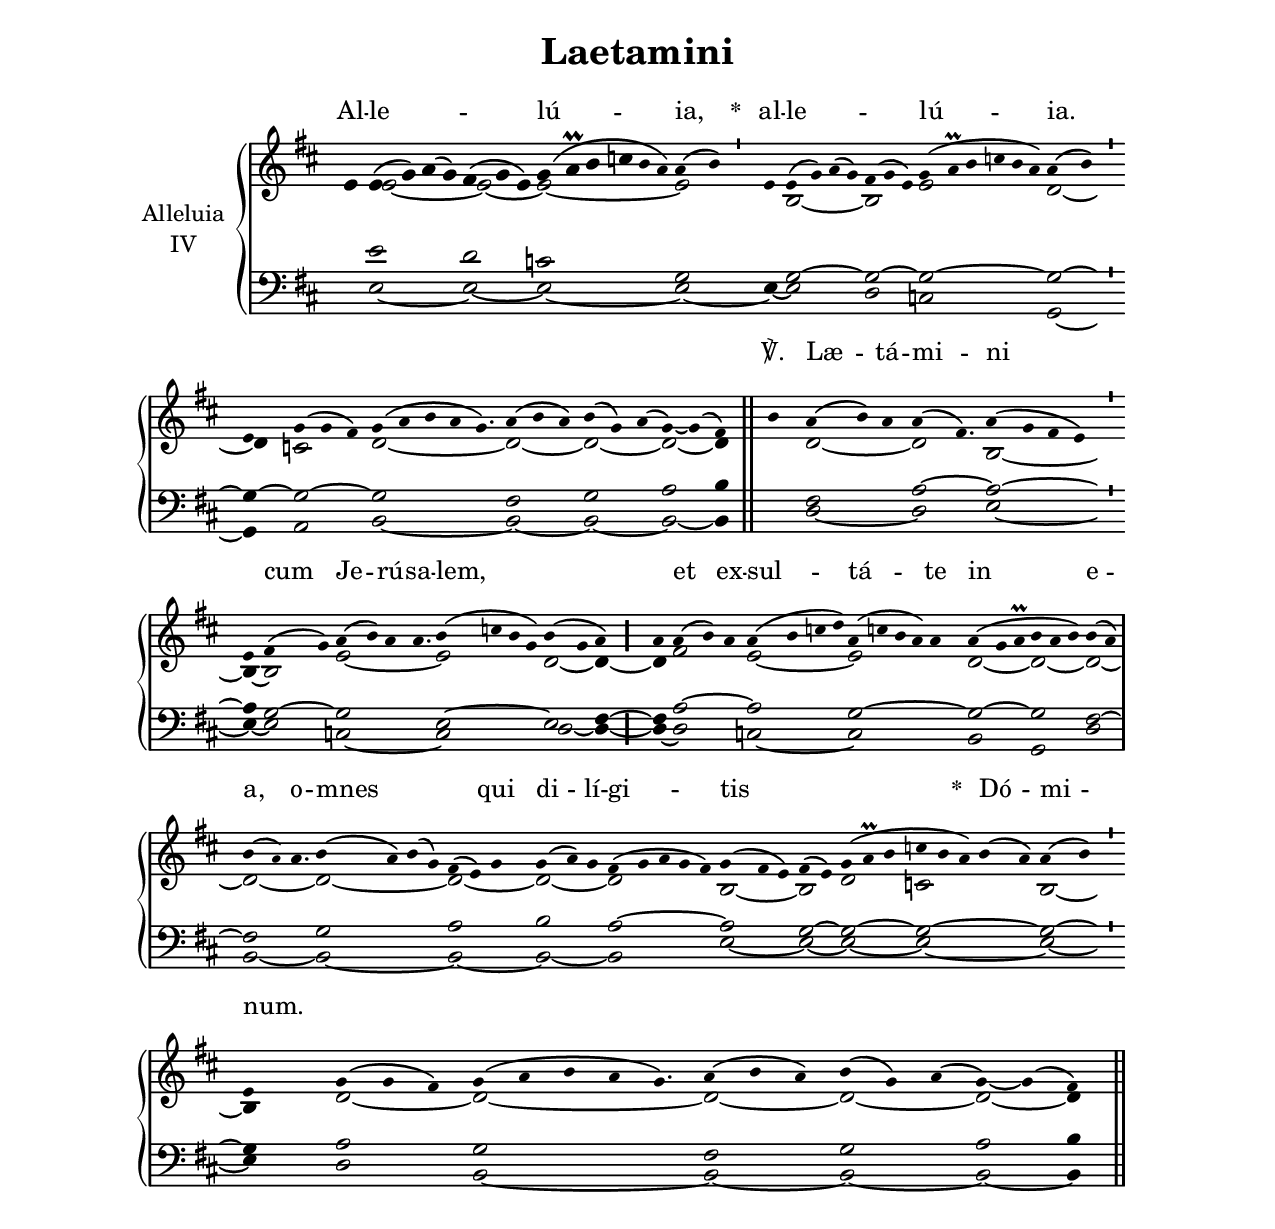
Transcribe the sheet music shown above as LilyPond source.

\version "2.18"
\include "gregorian.ly"
\include "noh2.ily"


%Page reference: page iii.199
%(volume.page)

global = {
 \key fis \phrygian
 \cadenzaOn 
}

\header {
  title = \markup \center-column {"Laetamini" \vspace #1 }
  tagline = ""
  composer = ""
}

\paper {
 #(include-special-characters)
  oddHeaderMarkup = \markup \fill-line {
    \line {}
    \center-column {
      \on-the-fly #first-page     " "
      \on-the-fly #not-first-page "Laetamini"
    }
    \line { \on-the-fly #print-page-number-check-first \fromproperty #'page:page-number-string }
  }
  evenHeaderMarkup = \markup \fill-line {
    \line { \on-the-fly #print-page-number-check-first \fromproperty #'page:page-number-string }
    \center-column { "Laetamini" }
    \line {}
  }
}

chantText = \lyricmode {
Al -- le -- _ _ lú -- ia, 
\set stanza = " * " al -- le -- _ _ lú -- ia. _ _ _ _ _ _ ℣. 
Læ -- tá -- mi -- ni _ cum Je -- rú -- sa -- lem, _ _ 
et ex -- sul -- tá -- te in e -- a, 
o -- mnes _ _ qui di -- lí -- gi -- tis _ _ 
\set stanza = " * " Dó -- mi -- num. _ _ _ _ _ _ }

chantMusic = {
\tieDown   e'4 e'4 ( g'4) a'4 ( g'4) fis'4 ( g'4 e'4)  g'4 ( a'\prall b'4 c''4 \tiny b' a' 4) a'4 ( b'4) \divisioMinima
  e'4 e'4 ( g'4) a'4 ( g'4) fis'4 ( g'4 e'4)  g'4 ( a'\prall b'4 c''4 \tiny b' a' 4) a'4 ( b'4) \divisioMinima
 e'4 g'4 ( g'4 fis'4) g'4 ( a'4 b'4 a'4 g'4.) a'4 ( b'4 a'4) b'4 ( g'4) a'4 ( g'4) ~ g'4 ( fis'4) \finalis
 b'4 a'4 ( b'4) a'4 a'4 ( fis'4.) a'4 ( g'4 fis'4 e'4) \divisioMinima
 e'4 fis'4 ( g'4) a'4 ( b'4) a'4  a'4. b'4 ( c''4 b'4 g'4) b'4 ( g'4 a'4) \divisioMaior
 a'4 a'4 ( b'4) a'4  a'4 ( b'4 c''4 d''4) a'4 ( c''4 b'4 a'4) a'4 a'4 ( g'4 a'\prall b'4 a'4 b'4) b'4 ( a'4) \divisioMaxima
 b'4 ( \once \tweak #'font-size #-4 a' ) a'4. b'4 ( a'4) b'4 ( g'4) fis'4 ( e'4) g'4 g'4 ( a'4) g'4 fis'4 ( g'4 a'4 g'4 fis'4) g'4 ( fis'4 e'4) fis'4 ( e'4)   g'4 ( a'\prall b'4 c''4 b'4 a'4) b'4 ( a'4) a'4 ( b'4) \divisioMinima
 e'4 g'4 ( g'4 fis'4) g'4 ( a'4 b'4 a'4 g'4.) a'4 ( b'4 a'4) b'4 ( g'4) a'4 ( g'4) ~ g'4 ( fis'4) \finalis

}

altoMusic = {
r4 e'2*4/2 ~ e'2*3/2 ~ e'2*6/2 ~ e'2 r4 b2*4/2 ~ b2*3/2 e'2*6/2 d'2 ~ \divisioMinima
d'4 c'2*3/2 d'2*11/4 ~ d'2*3/2 ~ d'2*3/2 ~ d'2 ~ d'4 \finalis
r4 d'2*3/2 ~ d'2*5/4 b2*4/2 ~ \divisioMinima
b4 ~ b2 e'2*9/4 ~ e'2*4/2 d'2 ~ d'4 ~ \divisioMaior
d'4 fis'2*3/2 e'2*4/2 ~ e'2*5/2 d'2*3/2 ~ d'2*3/2 ~ d'2 ~ \divisioMaxima
d'2*7/4 ~ d'2*4/2 ~ d'2*3/2 ~ d'2*3/2 ~ d'2*5/2 b2*3/2 ~ b2 d'2*3/2 c'2*5/2 b2 ~ \divisioMinima
b4 d'2*3/2 ~ d'2*11/4 ~ d'2*3/2 ~ d'2*3/2 ~ d'2 ~ d'4 \finalis
}

tenorMusic = {
r4 e'2*4/2 d'2*3/2 c'2*6/2 g2 r4 g2*4/2 ~ g2*3/2 ~ g2*6/2 ~ g2 ~ \divisioMinima
g4 ~ g2*3/2 ~ g2*11/4 fis2*3/2 g2*3/2 a2 b4 \finalis
r4 fis2*3/2 a2*5/4 ~ a2*4/2 ~ \divisioMinima
a4 g2 ~ g2*9/4 e2*4/2 ~ e2 fis4 ~ \divisioMaior
fis4 a2*3/2 ~ a2*4/2 g2*5/2 ~ g2*3/2 ~ g2*3/2 fis2 ~ \divisioMaxima
fis2*7/4 g2*4/2 a2*3/2 b2*3/2 a2*5/2 ~ a2*3/2 g2 ~ g2*3/2 ~ g2*5/2 ~ g2 ~ \divisioMinima
g4 a2*3/2 g2*11/4 fis2*3/2 g2*3/2 a2 b4 \finalis
}

bassMusic = {
r4 e2*4/2 ~ e2*3/2 ~ e2*6/2 ~ e2 ~ e4 ~ e2*4/2 d2*3/2 c2*6/2 g,2 ~ \divisioMinima
g,4 a,2*3/2 b,2*11/4 ~ b,2*3/2 ~ b,2*3/2 ~ b,2 ~ b,4 \finalis
r4 d2*3/2 ~ d2*5/4 e2*4/2 ~ \divisioMinima
e4 ~ e2 c2*9/4 ~ c2*4/2 d2 ~ d4 ~ \divisioMaior
d4 ~ d2*3/2 c2*4/2 ~ c2*5/2 b,2*3/2 g,2*3/2 d2 \divisioMaxima
b,2*7/4 ~ b,2*4/2 ~ b,2*3/2 ~ b,2*3/2 ~ b,2*5/2 e2*3/2 ~ e2 ~ e2*3/2 ~ e2*5/2 ~ e2 ~ \divisioMinima
e4 d2*3/2 b,2*11/4 ~ b,2*3/2 ~ b,2*3/2 ~ b,2 ~ b,4 \finalis
}

voiceLines = {
\voiceLineStyle


}

\score{
  <<
    \new GrandStaff <<
      \set GrandStaff.autoBeaming = ##f
      \set GrandStaff.instrumentName = \markup \center-column {
        "Alleluia"
        "IV"
      }
      \new Staff = up <<
        \new Voice = "chant" {
          \voiceOne \global \chantMusic
        }
        \new Voice {
          \voiceTwo \global \altoMusic
        }
      >>

      \new Staff = down <<
        \clef bass
        \new Voice {
          \voiceOne \global \tenorMusic
        }
        \new Voice {
          \voiceTwo \global \bassMusic
        }
	\new Voice {
        \voiceThree \global \voiceLines
        }
      >>
    >>
    \new Lyrics \lyricsto chant {
      \chantText
    }
  >>
  \layout{
  }
  \midi{
    \tempo 4 = 125
  }
}
